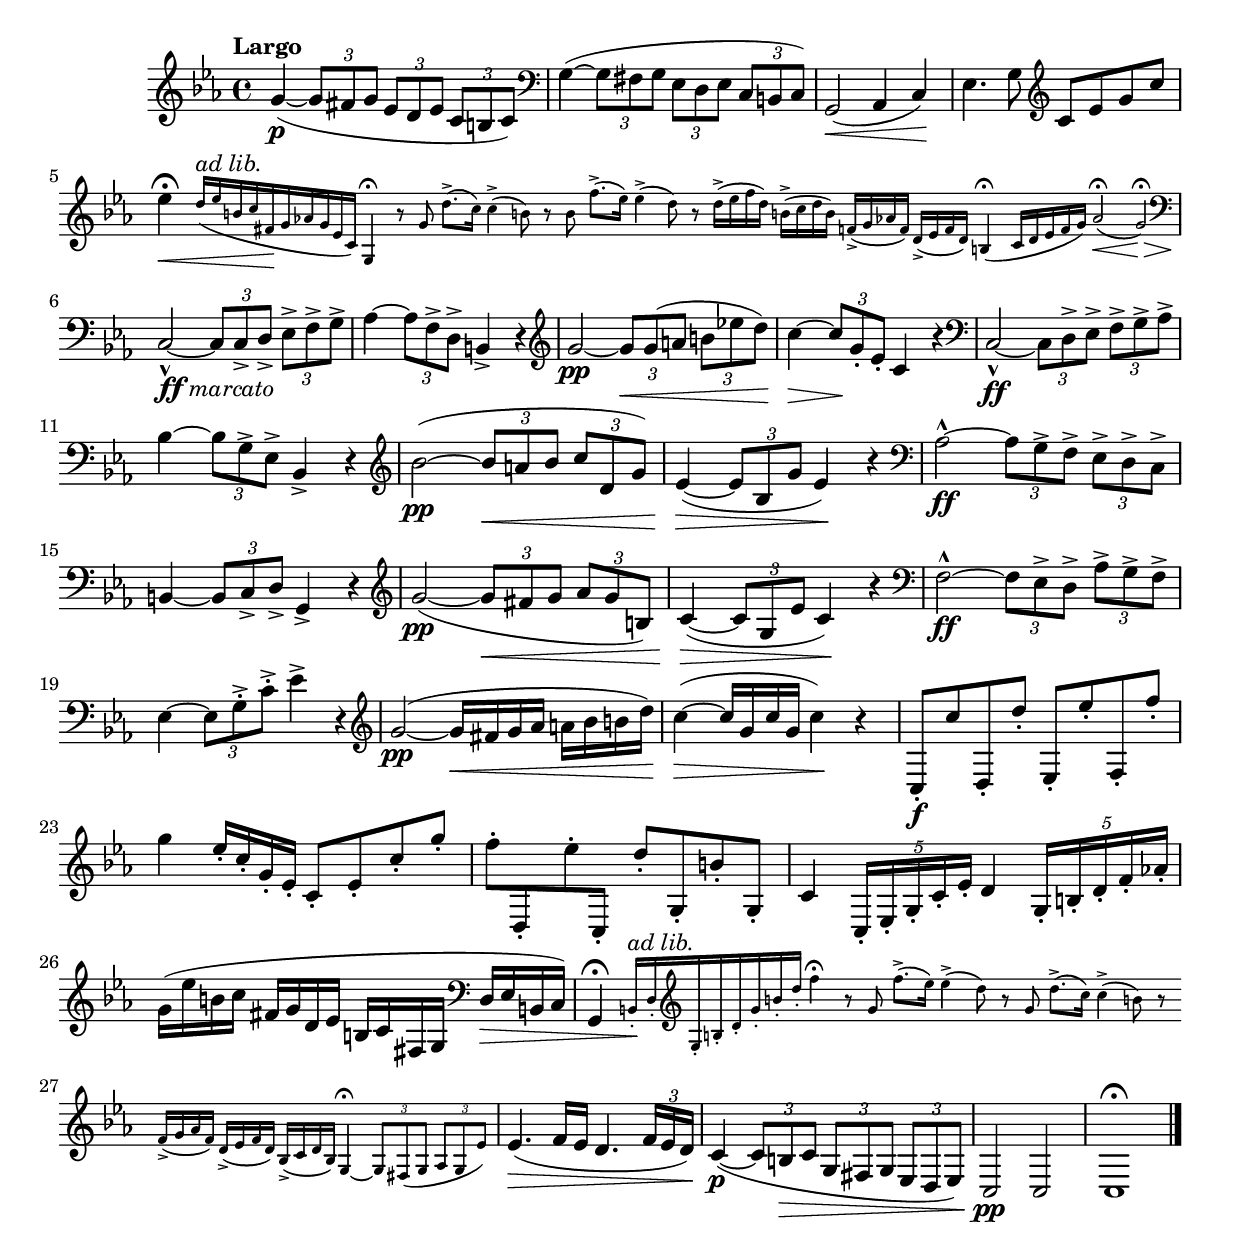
\version "2.22.0"

\include "settings.ily"

\relative {
  \language "english"

  \transposition f

  \tempo "Largo"

  \key c \minor
  \time 4/4

  g'4~( \p \tuplet 3/2 4 { g8 f-sharp g e-flat d e-flat c b c) } |
  \clef \bass-clef-name g4~( \tuplet 3/2 4 { g8 f-sharp g e-flat d e-flat c b c) }  |
  g2( \< a-flat4 c) \! |
  e-flat4. g8 #(if (not (string=? bass-clef-name "bass^8")) #{ \clef "treble" #}) c e-flat g #(if (string=? bass-clef-name "bass^8") #{ \clef "treble" #}) c |

  \barNumberCheck #5
  \cadenzaOn
  e-flat4\fermata \<
  \magnifyMusic \cadenza-magnification {
    d16^\markup { \normalsize \italic "ad lib." }([ e-flat b c f-sharp, \! g a-flat! g e-flat c]) g4\fermata r8 g' d'8.->([ c16]) \!
    c4->( b-natural!8) r b f'8.->([ e-flat16])
    e-flat4->( d8) r8
    d16->([ e-flat f d]) b-natural!->([ c d b]) f->([ g a-flat! f]) d->([ e-flat f d])
    b4\fermata( c16[ d e-flat f g])
    a-flat2\fermata( \< g\fermata) \>
  }
  \cadenzaOff \bar "|"
  \set Score.currentBarNumber = #6

  \clef \bass-clef-name c,,2-^~ \tweak X-offset #0 #(make-dynamic-script (markup #:dynamic "ff" #:normal-text (#:italic "marcato"))) \tuplet 3/2 4 { c8 c-> d-> e-flat-> f-> g-> } |
  a-flat4~ \tuplet 3/2 { a-flat8 f-> d-> } b4-> r |
  \clef "treble" g''2~ \pp \tuplet 3/2 4 { \tupletDown g8 \< g( a \tupletNeutral b e-flat! d) } |
  c4~ \> \tuplet 3/2 { c8 \! g-. e-flat-. } c4 r |
  \clef \bass-clef-name c,2-^~ \ff \tuplet 3/2 4 { c8 d-> e-flat-> f-> g-> a-flat-> } |
  b-flat4~ \tuplet 3/2 { b-flat8 g-> e-flat-> } b-flat4-> r |
  \clef "treble" b-flat''2~( \pp \tuplet 3/2 4 { b-flat8 \< a b-flat c d, g) } |
  e-flat4~( \> \tuplet 3/2 { e-flat8 b-flat g' } e-flat4) \! r |
  \clef \bass-clef-name a-flat,2-^~ \ff \tuplet 3/2 4 { a-flat8 g-> f-> e-flat-> d-> c-> } |
  b4~ \tuplet 3/2 { b8 c-> d-> } g,4-> r |
  \clef "treble" g''2~( \pp \tuplet 3/2 4 { g8 \< f-sharp g a-flat g b,) } |
  c4~( \> \tuplet 3/2 { c8 g e-flat' } c4) \! r |
  \clef \bass-clef-name f,2-^~ \ff \tuplet 3/2 4 { f8 e-flat-> d-> a-flat'-> g-> f-> } |
  e-flat4~ \tuplet 3/2 { e-flat8 g-.-> c-.-> } e-flat4-> r |
  \clef "treble" g2~( \pp g16 \< f-sharp g a-flat a b-flat b d) |
  c4~( \> c16 g c g c4) \! r |

  c,,8-. \f c'' d,,-. d''-. e-flat,,-. e-flat''-. f,,-. f''-. |
  g4 e-flat16-. c-. g-. e-flat-. c8-. e-flat-. c'-. g'-. |
  % Override beam damping so the kneed beam does not collide with the Middle C
  % ledger line.
  \once \override Beam.damping = #4 f8-. d,,-. e-flat''-. c,,-. d''-. g,,-. b'-. g,-. |
  c4 \tuplet 5/4 { c,16-. e-flat-. g-. c-. e-flat-. } d4 \tuplet 5/4 { g,16-. b-. d-. f-. a-flat!-. } |
  g16( e-flat' b c f-sharp, g d e-flat b c f-sharp, g \clef \bass-clef-name d \> e-flat b c) |

  \barNumberCheck #27
  \cadenzaOn
  g4\fermata
  \magnifyMusic \cadenza-magnification {
    b16-.^\markup { \normalsize \italic "ad lib." }[ \! d-. #(if (not (string=? bass-clef-name "bass^8")) #{ \clef "treble" #}) g-. b-. d-. g-. #(if (string=? bass-clef-name "bass^8") #{ \clef "treble" #}) b-. d-.] f4\fermata r8 g, f'8.->([ e-flat16])
    e-flat4->( d8) r g, d'8.->([ c16])
    c4->( b-natural!8) r8 \bar ""
    f16->([ g a-flat f]) d->([ e-flat f d]) b->([ c d b])
    g4\fermata~ \tuplet 3/2 4 { g8[ f-sharp( g] a-flat[ g e-flat']) }
  }
  \cadenzaOff \bar "|"
  \set Score.currentBarNumber = #28

  e-flat4.( \> f16 e-flat d4. \tuplet 3/2 { f16 e-flat d }) |
  c4~( \p \tuplet 3/2 4 { c8 b \> c g f-sharp g e-flat d e-flat }) |
  c2 \pp c2 |
  c1\fermata | \bar "|."
}
